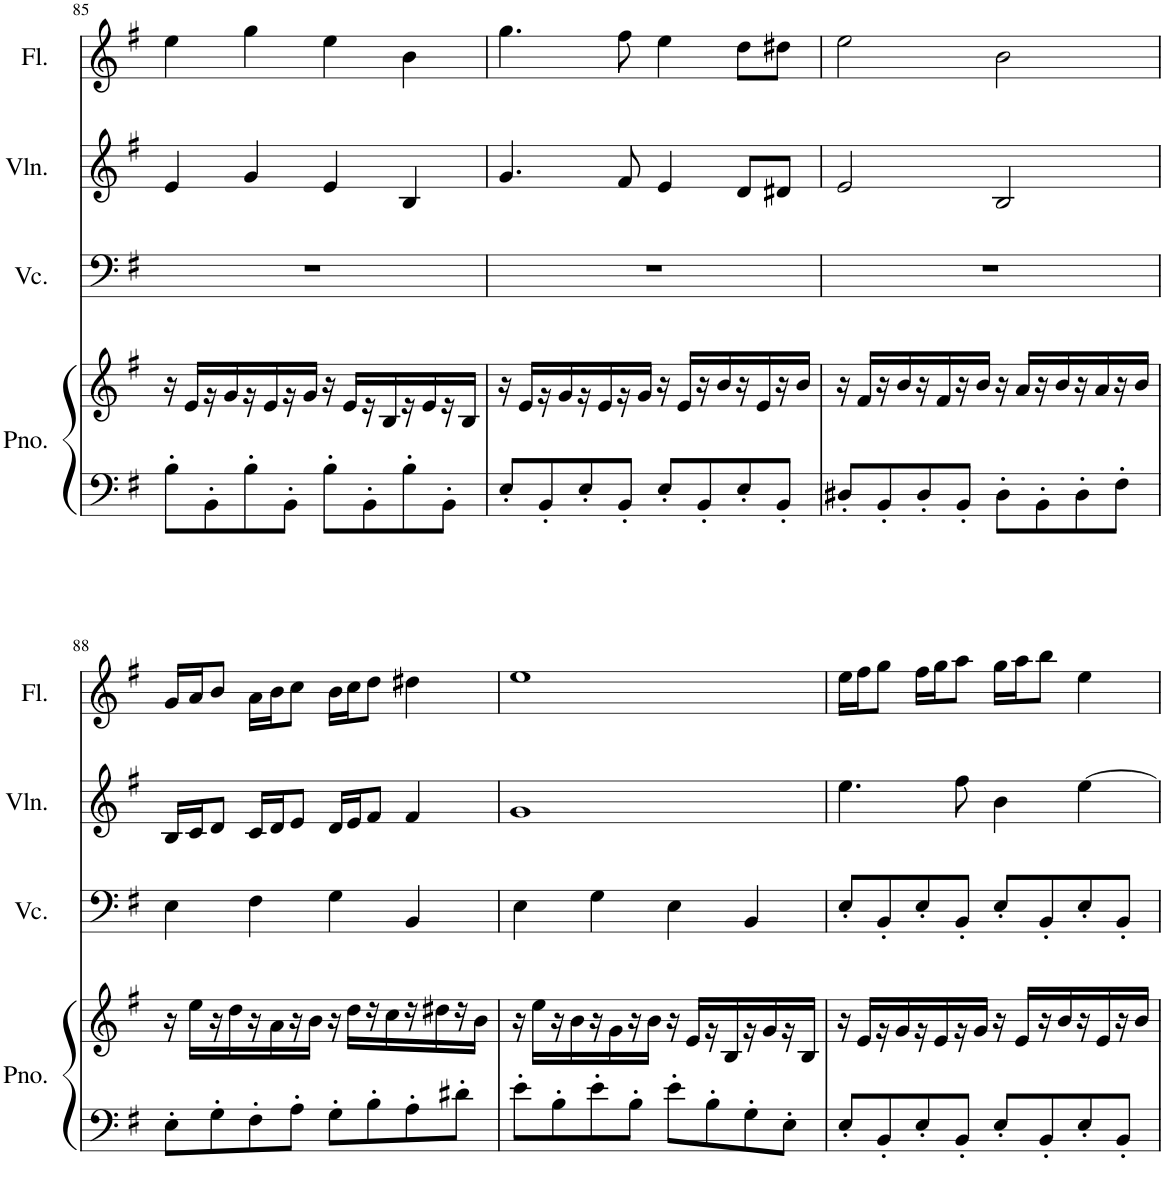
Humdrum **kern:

**kern	**kern	**kern	**kern	**kern
*part4	*part4	*part3	*part2	*part1
*staff5	*staff4	*staff3	*staff2	*staff1
*I"Piano	*	*I"Violoncello	*I"Violin	*I"Flute
*I'Pno.	*	*I'Vc.	*I'Vln.	*I'Fl.
!!LO:PB:g=z
*clefF4	*clefG2	*clefF4	*clefG2	*clefG2
*k[f#]	*k[f#]	*k[f#]	*k[f#]	*k[f#]
*M4/4	*M4/4	*M4/4	*M4/4	*M4/4
=85	=85	=85	=85	=85
8B'\L	16r	1r	4e/	4ee\
.	16e/LL	.	.	.
8BB'\	16r	.	.	.
.	16g/	.	.	.
8B'\	16r	.	4g/	4gg\
.	16e/	.	.	.
8BB'\J	16r	.	.	.
.	16g/JJ	.	.	.
8B'\L	16r	.	4e/	4ee\
.	16e/LL	.	.	.
8BB'\	16r	.	.	.
.	16B/	.	.	.
8B'\	16r	.	4B/	4b\
.	16e/	.	.	.
8BB'\J	16r	.	.	.
.	16B/JJ	.	.	.
=86	=86	=86	=86	=86
8E'/L	16r	1r	4.g/	4.gg\
.	16e/LL	.	.	.
8BB'/	16r	.	.	.
.	16g/	.	.	.
8E'/	16r	.	.	.
.	16e/	.	.	.
8BB'/J	16r	.	8f#/	8ff#\
.	16g/JJ	.	.	.
8E'/L	16r	.	4e/	4ee\
.	16e/LL	.	.	.
8BB'/	16r	.	.	.
.	16b/	.	.	.
8E'/	16r	.	8d/L	8dd\L
.	16e/	.	.	.
8BB'/J	16r	.	8d#X/J	8dd#X\J
.	16b/JJ	.	.	.
=87	=87	=87	=87	=87
8D#X'/L	16r	1r	2e/	2ee\
.	16f#/LL	.	.	.
8BB'/	16r	.	.	.
.	16b/	.	.	.
8D#'/	16r	.	.	.
.	16f#/	.	.	.
8BB'/J	16r	.	.	.
.	16b/JJ	.	.	.
8D#'\L	16r	.	2B/	2b\
.	16a/LL	.	.	.
8BB'\	16r	.	.	.
.	16b/	.	.	.
8D#'\	16r	.	.	.
.	16a/	.	.	.
8F#'\J	16r	.	.	.
.	16b/JJ	.	.	.
!!LO:LB:g=z
=88	=88	=88	=88	=88
8E'\L	16r	4E\	16B/LL	16g/LL
.	16ee\LL	.	16c/J	16a/J
8G'\	16r	.	8d/J	8b/J
.	16dd\	.	.	.
8F#'\	16r	4F#\	16c/LL	16a\LL
.	16a\	.	16d/J	16b\J
8A'\J	16r	.	8e/J	8cc\J
.	16b\JJ	.	.	.
8G'\L	16r	4G\	16d/LL	16b\LL
.	16dd\LL	.	16e/J	16cc\J
8B'\	16r	.	8f#/J	8dd\J
.	16cc\	.	.	.
8A'\	16r	4BB/	4f#/	4dd#X\
.	16dd#X\	.	.	.
8d#X'\J	16r	.	.	.
.	16b\JJ	.	.	.
=89	=89	=89	=89	=89
8e'\L	16r	4E\	1g	1ee
.	16ee\LL	.	.	.
8B'\	16r	.	.	.
.	16b\	.	.	.
8e'\	16r	4G\	.	.
.	16g\	.	.	.
8B'\J	16r	.	.	.
.	16b\JJ	.	.	.
8e'\L	16r	4E\	.	.
.	16e/LL	.	.	.
8B'\	16r	.	.	.
.	16B/	.	.	.
8G'\	16r	4BB/	.	.
.	16g/	.	.	.
8E'\J	16r	.	.	.
.	16B/JJ	.	.	.
=90	=90	=90	=90	=90
8E'/L	16r	8E'/L	4.ee\	16ee\LL
.	16e/LL	.	.	16ff#\J
8BB'/	16r	8BB'/	.	8gg\J
.	16g/	.	.	.
8E'/	16r	8E'/	.	16ff#\LL
.	16e/	.	.	16gg\J
8BB'/J	16r	8BB'/J	8ff#\	8aa\J
.	16g/JJ	.	.	.
8E'/L	16r	8E'/L	4b\	16gg\LL
.	16e/LL	.	.	16aa\J
8BB'/	16r	8BB'/	.	8bb\J
.	16b/	.	.	.
8E'/	16r	8E'/	[4ee\	4ee\
.	16e/	.	.	.
8BB'/J	16r	8BB'/J	.	.
.	16b/JJ	.	.	.
=	=	=	=	=
*-	*-	*-	*-	*-
